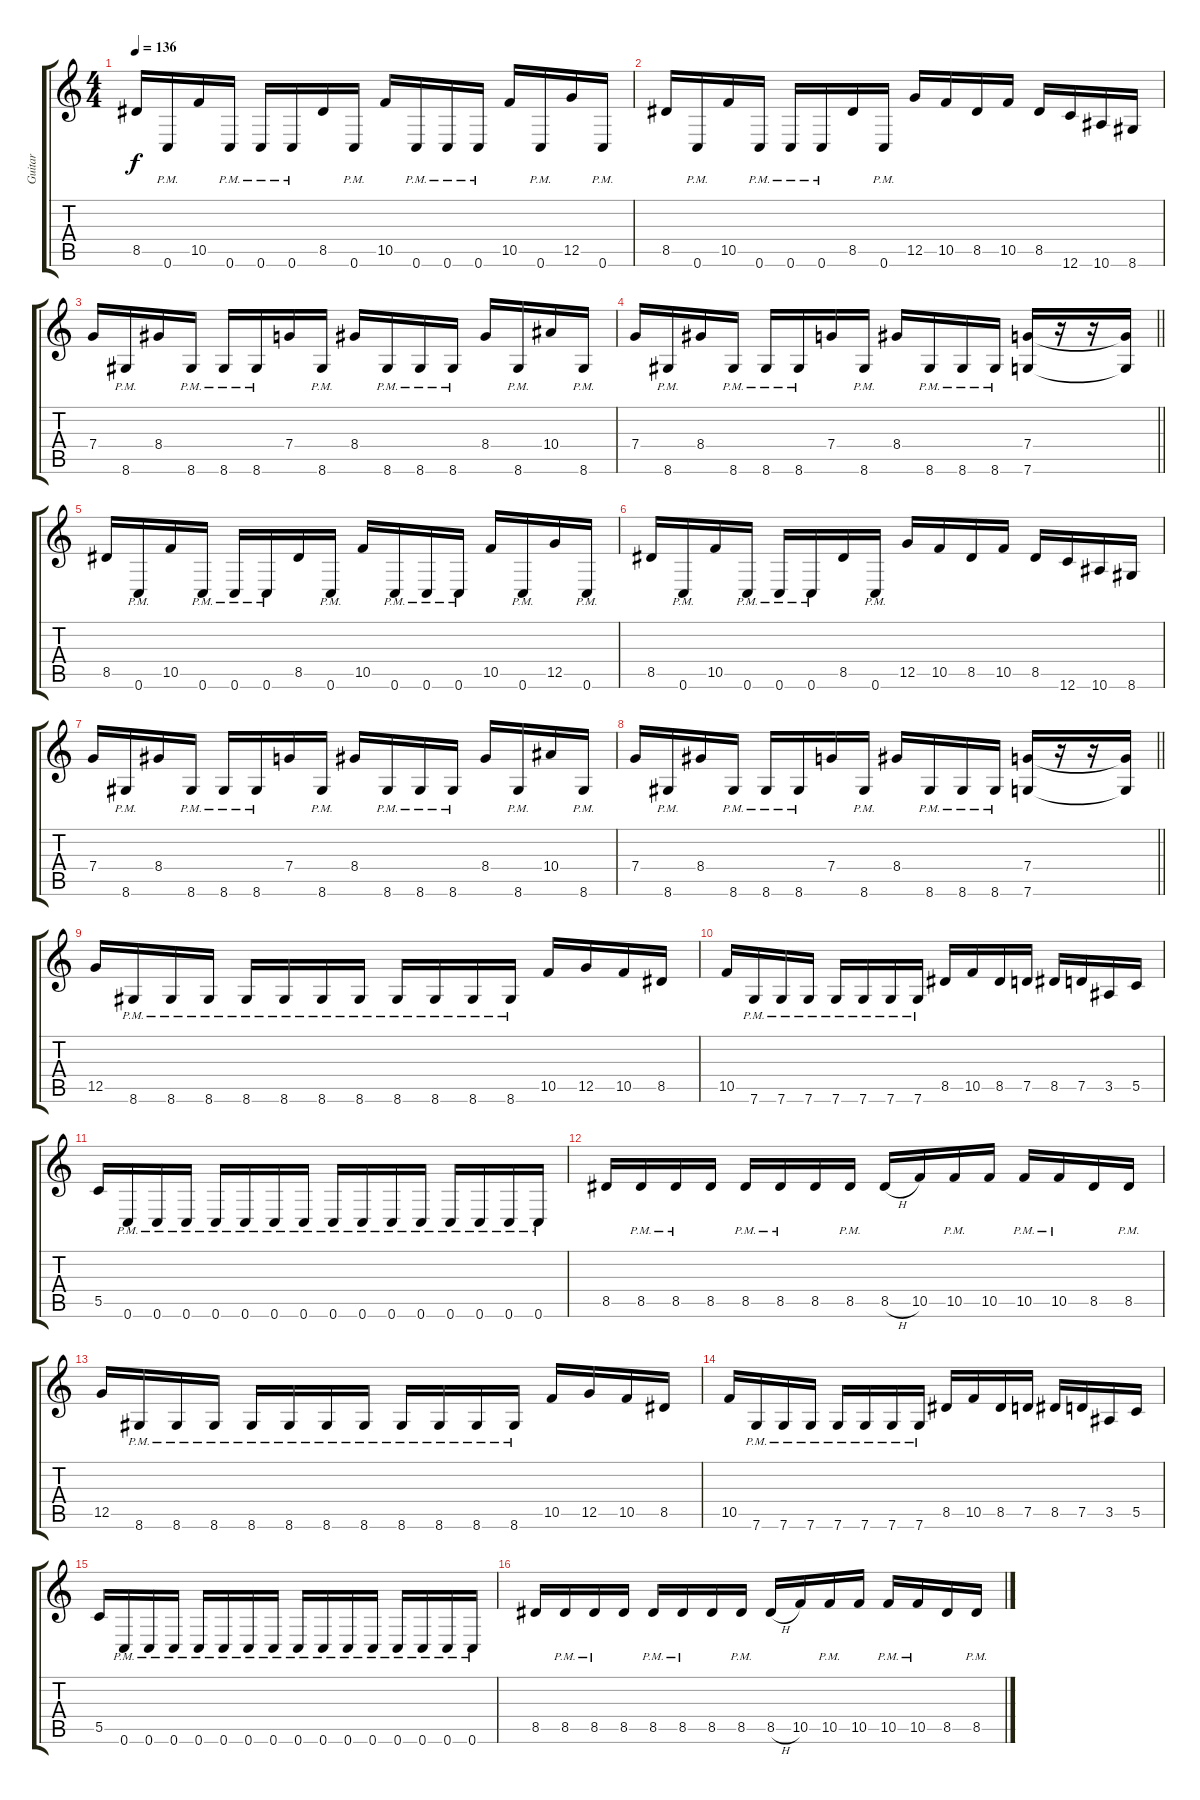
\track ("Guitar" "Guitar") {instrument distortionguitar}
\staff {score tabs}
\tuning (D4 A3 F3 C3 G2 C2) {hide}
\ts (4 4)
\tempo 136
\clef g2
\ks c
8.5.16{dy f} 0.6{pm}.16 10.5.16 0.6{pm}.16 0.6{pm}.16 0.6{pm}.16 8.5.16 0.6{pm}.16 10.5.16 0.6{pm}.16 0.6{pm}.16 0.6{pm}.16 10.5.16 0.6{pm}.16 12.5.16 0.6{pm}.16 |
8.5.16 0.6{pm}.16 10.5.16 0.6{pm}.16 0.6{pm}.16 0.6{pm}.16 8.5.16 0.6{pm}.16 12.5.16 10.5.16 8.5.16 10.5.16 8.5.16 12.6.16 10.6.16 8.6.16 |
7.4.16 8.6{pm}.16 8.4.16 8.6{pm}.16 8.6{pm}.16 8.6{pm}.16 7.4.16 8.6{pm}.16 8.4.16 8.6{pm}.16 8.6{pm}.16 8.6{pm}.16 8.4.16 8.6{pm}.16 10.4.16 8.6{pm}.16 |
\barLineRight lightlight
7.4.16 8.6{pm}.16 8.4.16 8.6{pm}.16 8.6{pm}.16 8.6{pm}.16 7.4.16 8.6{pm}.16 8.4.16 8.6{pm}.16 8.6{pm}.16 8.6{pm}.16 (7.4 7.6).16 r.16 r.16 (7.4{t} 7.6{t}).16 |
8.5.16 0.6{pm}.16 10.5.16 0.6{pm}.16 0.6{pm}.16 0.6{pm}.16 8.5.16 0.6{pm}.16 10.5.16 0.6{pm}.16 0.6{pm}.16 0.6{pm}.16 10.5.16 0.6{pm}.16 12.5.16 0.6{pm}.16 |
8.5.16 0.6{pm}.16 10.5.16 0.6{pm}.16 0.6{pm}.16 0.6{pm}.16 8.5.16 0.6{pm}.16 12.5.16 10.5.16 8.5.16 10.5.16 8.5.16 12.6.16 10.6.16 8.6.16 |
7.4.16 8.6{pm}.16 8.4.16 8.6{pm}.16 8.6{pm}.16 8.6{pm}.16 7.4.16 8.6{pm}.16 8.4.16 8.6{pm}.16 8.6{pm}.16 8.6{pm}.16 8.4.16 8.6{pm}.16 10.4.16 8.6{pm}.16 |
\barLineRight lightlight
7.4.16 8.6{pm}.16 8.4.16 8.6{pm}.16 8.6{pm}.16 8.6{pm}.16 7.4.16 8.6{pm}.16 8.4.16 8.6{pm}.16 8.6{pm}.16 8.6{pm}.16 (7.4 7.6).16 r.16 r.16 (7.4{t} 7.6{t}).16 |
\section ("" "")
12.5.16 8.6{pm}.16 8.6{pm}.16 8.6{pm}.16 8.6{pm}.16 8.6{pm}.16 8.6{pm}.16 8.6{pm}.16 8.6{pm}.16 8.6{pm}.16 8.6{pm}.16 8.6{pm}.16 10.5.16 12.5.16 10.5.16 8.5.16 |
10.5.16 7.6{pm}.16 7.6{pm}.16 7.6{pm}.16 7.6{pm}.16 7.6{pm}.16 7.6{pm}.16 7.6{pm}.16 8.5.16 10.5.16 8.5.16 7.5.16 8.5.16 7.5.16 3.5.16 5.5.16 |
5.5.16 0.6{pm}.16 0.6{pm}.16 0.6{pm}.16 0.6{pm}.16 0.6{pm}.16 0.6{pm}.16 0.6{pm}.16 0.6{pm}.16 0.6{pm}.16 0.6{pm}.16 0.6{pm}.16 0.6{pm}.16 0.6{pm}.16 0.6{pm}.16 0.6{pm}.16 |
8.5.16 8.5{pm}.16 8.5{pm}.16 8.5.16 8.5{pm}.16 8.5{pm}.16 8.5.16 8.5{pm}.16 8.5{h}.16 10.5.16 10.5{pm}.16 10.5.16 10.5{pm}.16 10.5{pm}.16 8.5.16 8.5{pm}.16 |
12.5.16 8.6{pm}.16 8.6{pm}.16 8.6{pm}.16 8.6{pm}.16 8.6{pm}.16 8.6{pm}.16 8.6{pm}.16 8.6{pm}.16 8.6{pm}.16 8.6{pm}.16 8.6{pm}.16 10.5.16 12.5.16 10.5.16 8.5.16 |
10.5.16 7.6{pm}.16 7.6{pm}.16 7.6{pm}.16 7.6{pm}.16 7.6{pm}.16 7.6{pm}.16 7.6{pm}.16 8.5.16 10.5.16 8.5.16 7.5.16 8.5.16 7.5.16 3.5.16 5.5.16 |
5.5.16 0.6{pm}.16 0.6{pm}.16 0.6{pm}.16 0.6{pm}.16 0.6{pm}.16 0.6{pm}.16 0.6{pm}.16 0.6{pm}.16 0.6{pm}.16 0.6{pm}.16 0.6{pm}.16 0.6{pm}.16 0.6{pm}.16 0.6{pm}.16 0.6{pm}.16 |
8.5.16 8.5{pm}.16 8.5{pm}.16 8.5.16 8.5{pm}.16 8.5{pm}.16 8.5.16 8.5{pm}.16 8.5{h}.16 10.5.16 10.5{pm}.16 10.5.16 10.5{pm}.16 10.5{pm}.16 8.5.16 8.5{pm}.16
